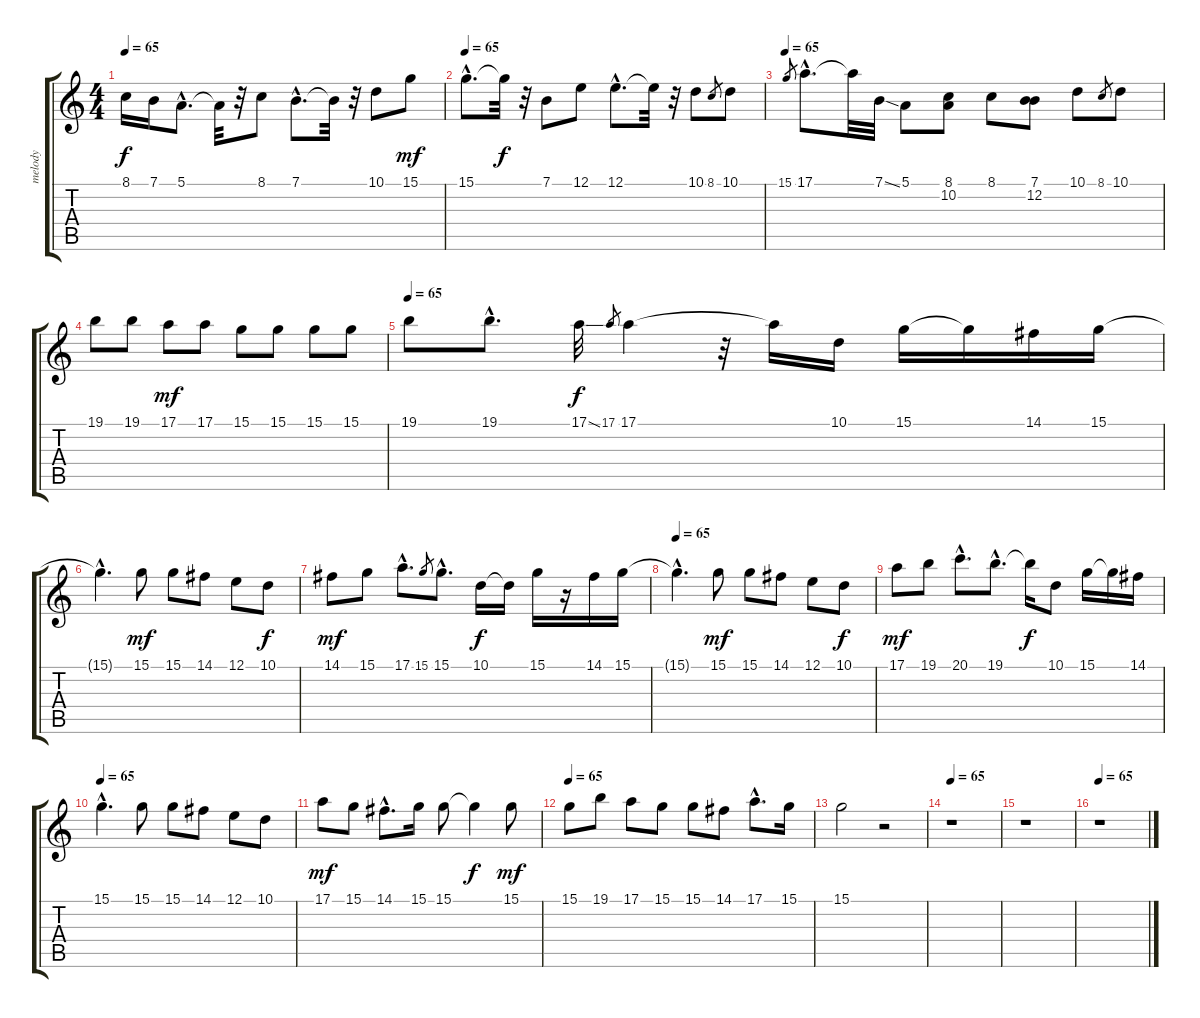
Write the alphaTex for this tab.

\track ("melody" "melody") {instrument lead6voice}
\staff {score tabs}
\tuning (E4 B3 G3 D3 A2 E2) {hide}
\ts (4 4)
\tempo 65
\clef g2
\ks c
8.1.16{dy f} 7.1.16 5.1{hac}.8{d} 5.1{t}.32 r.32 8.1.8 7.1{hac}.8{d} 7.1{t}.32 r.32 10.1.8 15.1.8{dy mf} |
\tempo 65
15.1{hac}.8{d} 15.1{t}.32{dy f} r.32 7.1.8 12.1.8 12.1{hac}.8{d} 12.1{t}.32 r.32 10.1.8 8.1.8{gr} 10.1.8 |
\tempo 65
15.1.8{gr} 17.1{hac}.8{d} 17.1{t}.32 7.1{ss}.32 5.1.8 (8.1 10.2).8 8.1.8 (7.1 12.2).8 10.1.8 8.1.8{gr} 10.1.8 |
19.1.8 19.1.8 17.1.8{dy mf} 17.1.8 15.1.8 15.1.8 15.1.8 15.1.8 |
\tempo 65
19.1.8 19.1{hac}.8{d} 17.1{ss}.32{dy f} 17.1.8{gr} 17.1.4 r.32 17.1{t}.16 10.1.16 15.1.16 15.1{t}.16 14.1.16 15.1.16 |
15.1{hac t}.4{d} 15.1.8{dy mf} 15.1.8 14.1.8 12.1.8 10.1.8{dy f} |
14.1.8{dy mf} 15.1.8 17.1{hac}.8{d} 15.1.8{gr} 15.1{hac}.8{d} 10.1.16{dy f} 10.1{t}.16 15.1.16 r.16 14.1.16 15.1.16 |
\tempo 65
15.1{hac t}.4{d} 15.1.8{dy mf} 15.1.8 14.1.8 12.1.8 10.1.8{dy f} |
17.1.8{dy mf} 19.1.8 20.1{hac}.8{d} 19.1{hac}.8{d} 19.1{t}.16{dy f} 10.1.8 15.1.16 15.1{t}.16 14.1.16 |
\tempo 65
15.1{hac}.4{d} 15.1.8 15.1.8 14.1.8 12.1.8 10.1.8 |
17.1.8{dy mf} 15.1.8 14.1{hac}.8{d} 15.1.16 15.1.8 15.1{t}.4{dy f} 15.1.8{dy mf} |
\tempo 65
15.1.8 19.1.8 17.1.8 15.1.8 15.1.8 14.1.8 17.1{hac}.8{d} 15.1.16 |
15.1.2 r.2 |
\tempo 65
r.1 |
r.1 |
\tempo 65
r.1
